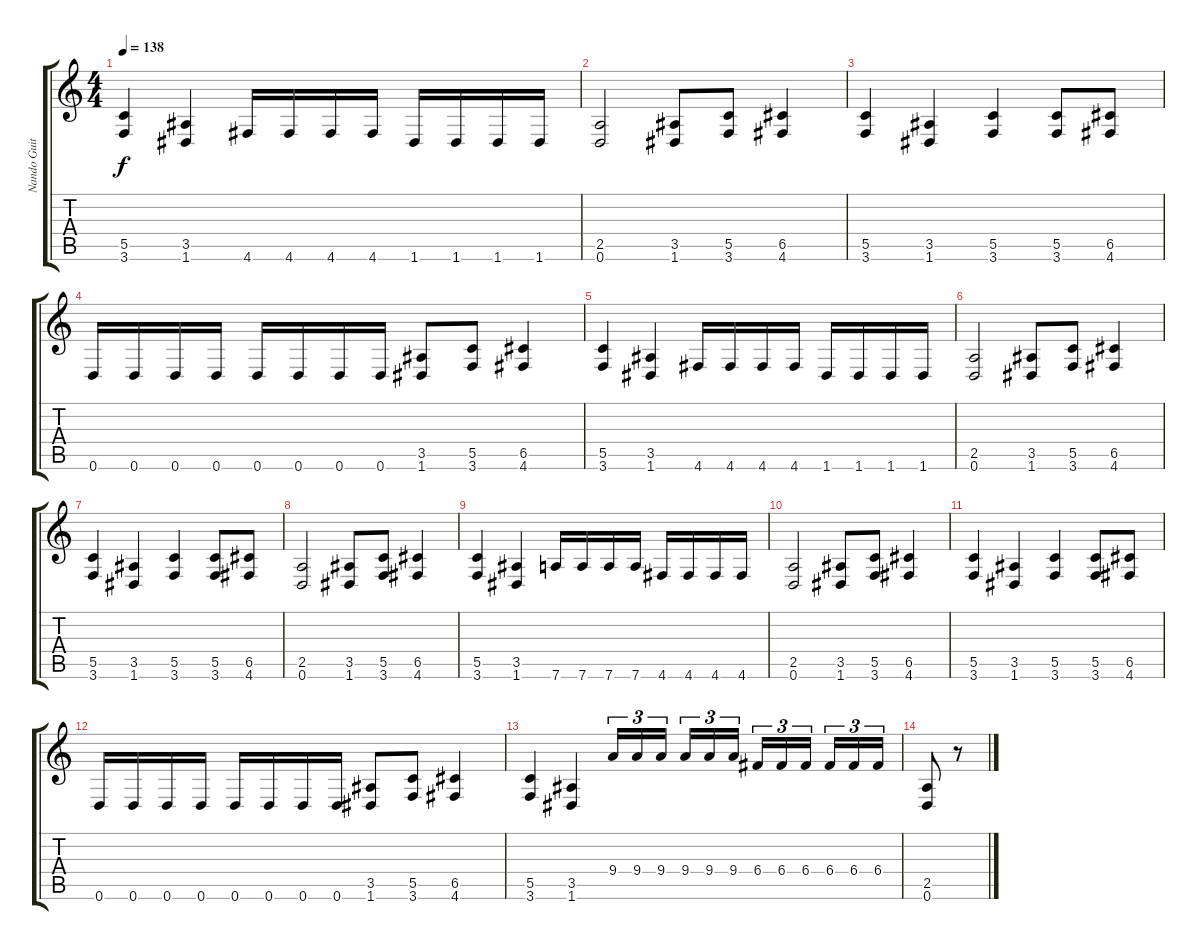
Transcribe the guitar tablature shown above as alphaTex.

\track ("Nando Guitar 2" "Nando Guit") {instrument overdrivenguitar}
\staff {score tabs}
\tuning (D4 A3 F3 C3 G2 D2) {hide}
\ts (4 4)
\tempo 138
\clef g2
\ks c
(5.5 3.6).4{dy f} (3.5 1.6).4 4.6.16 4.6.16 4.6.16 4.6.16 1.6.16 1.6.16 1.6.16 1.6.16 |
(2.5 0.6).2 (3.5 1.6).8 (5.5 3.6).8 (6.5 4.6).4 |
(5.5 3.6).4 (3.5 1.6).4 (5.5 3.6).4 (5.5 3.6).8 (6.5 4.6).8 |
0.6.16 0.6.16 0.6.16 0.6.16 0.6.16 0.6.16 0.6.16 0.6.16 (3.5 1.6).8 (5.5 3.6).8 (6.5 4.6).4 |
(5.5 3.6).4 (3.5 1.6).4 4.6.16 4.6.16 4.6.16 4.6.16 1.6.16 1.6.16 1.6.16 1.6.16 |
(2.5 0.6).2 (3.5 1.6).8 (5.5 3.6).8 (6.5 4.6).4 |
(5.5 3.6).4 (3.5 1.6).4 (5.5 3.6).4 (5.5 3.6).8 (6.5 4.6).8 |
(2.5 0.6).2 (3.5 1.6).8 (5.5 3.6).8 (6.5 4.6).4 |
(5.5 3.6).4 (3.5 1.6).4 7.6.16 7.6.16 7.6.16 7.6.16 4.6.16 4.6.16 4.6.16 4.6.16 |
(2.5 0.6).2 (3.5 1.6).8 (5.5 3.6).8 (6.5 4.6).4 |
(5.5 3.6).4 (3.5 1.6).4 (5.5 3.6).4 (5.5 3.6).8 (6.5 4.6).8 |
0.6.16 0.6.16 0.6.16 0.6.16 0.6.16 0.6.16 0.6.16 0.6.16 (3.5 1.6).8 (5.5 3.6).8 (6.5 4.6).4 |
(5.5 3.6).4 (3.5 1.6).4 9.4.16{tu (3 2)} 9.4.16{tu (3 2)} 9.4.16{tu (3 2)} 9.4.16{tu (3 2)} 9.4.16{tu (3 2)} 9.4.16{tu (3 2)} 6.4.16{tu (3 2)} 6.4.16{tu (3 2)} 6.4.16{tu (3 2)} 6.4.16{tu (3 2)} 6.4.16{tu (3 2)} 6.4.16{tu (3 2)} |
(2.5 0.6).8 r.8
